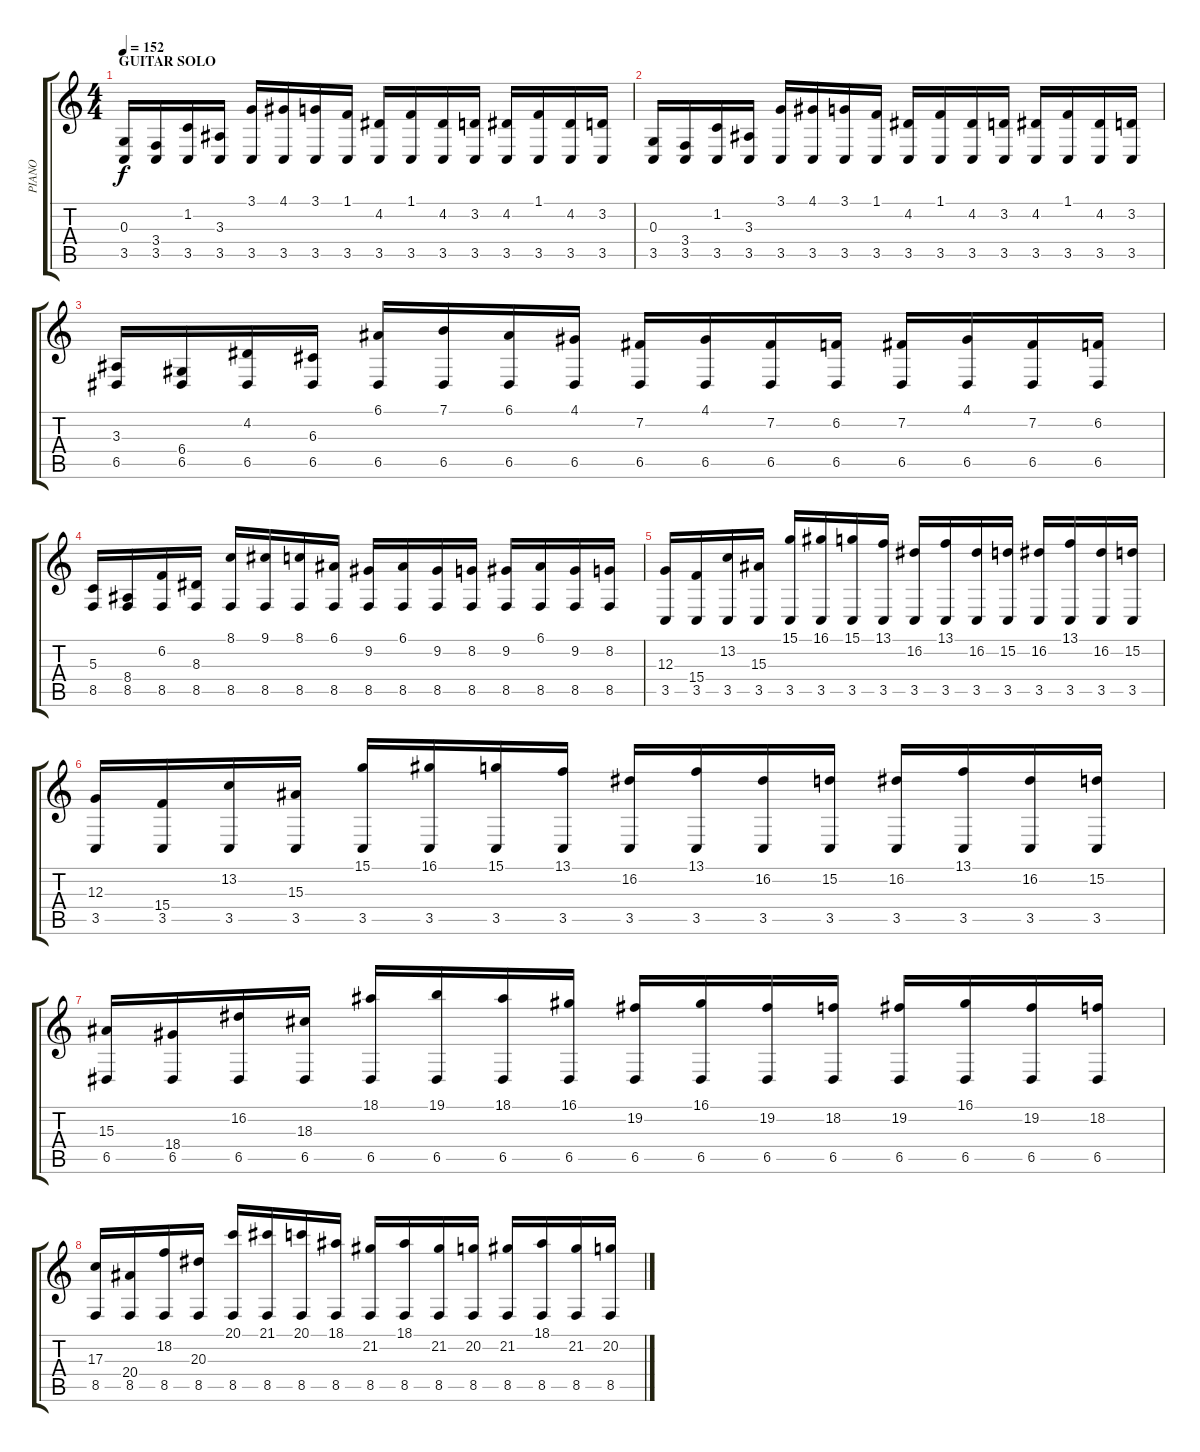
\track ("PIANO" "PIANO") {instrument acousticgrandpiano}
\staff {score tabs}
\tuning (E4 B3 G3 D3 A2 E2) {hide}
\ts (4 4)
\section ("" "GUITAR SOLO")
\tempo 152
\clef g2
\ks c
(0.3 3.5).16{dy f} (3.4 3.5).16 (1.2 3.5).16 (3.3 3.5).16 (3.1 3.5).16 (4.1 3.5).16 (3.1 3.5).16 (1.1 3.5).16 (4.2 3.5).16 (1.1 3.5).16 (4.2 3.5).16 (3.2 3.5).16 (4.2 3.5).16 (1.1 3.5).16 (4.2 3.5).16 (3.2 3.5).16 |
(0.3 3.5).16 (3.4 3.5).16 (1.2 3.5).16 (3.3 3.5).16 (3.1 3.5).16 (4.1 3.5).16 (3.1 3.5).16 (1.1 3.5).16 (4.2 3.5).16 (1.1 3.5).16 (4.2 3.5).16 (3.2 3.5).16 (4.2 3.5).16 (1.1 3.5).16 (4.2 3.5).16 (3.2 3.5).16 |
(3.3 6.5).16 (6.4 6.5).16 (4.2 6.5).16 (6.3 6.5).16 (6.1 6.5).16 (7.1 6.5).16 (6.1 6.5).16 (4.1 6.5).16 (7.2 6.5).16 (4.1 6.5).16 (7.2 6.5).16 (6.2 6.5).16 (7.2 6.5).16 (4.1 6.5).16 (7.2 6.5).16 (6.2 6.5).16 |
(5.3 8.5).16 (8.4 8.5).16 (6.2 8.5).16 (8.3 8.5).16 (8.1 8.5).16 (9.1 8.5).16 (8.1 8.5).16 (6.1 8.5).16 (9.2 8.5).16 (6.1 8.5).16 (9.2 8.5).16 (8.2 8.5).16 (9.2 8.5).16 (6.1 8.5).16 (9.2 8.5).16 (8.2 8.5).16 |
(12.3 3.5).16 (15.4 3.5).16 (13.2 3.5).16 (15.3 3.5).16 (15.1 3.5).16 (16.1 3.5).16 (15.1 3.5).16 (13.1 3.5).16 (16.2 3.5).16 (13.1 3.5).16 (16.2 3.5).16 (15.2 3.5).16 (16.2 3.5).16 (13.1 3.5).16 (16.2 3.5).16 (15.2 3.5).16 |
(12.3 3.5).16 (15.4 3.5).16 (13.2 3.5).16 (15.3 3.5).16 (15.1 3.5).16 (16.1 3.5).16 (15.1 3.5).16 (13.1 3.5).16 (16.2 3.5).16 (13.1 3.5).16 (16.2 3.5).16 (15.2 3.5).16 (16.2 3.5).16 (13.1 3.5).16 (16.2 3.5).16 (15.2 3.5).16 |
(15.3 6.5).16 (18.4 6.5).16 (16.2 6.5).16 (18.3 6.5).16 (18.1 6.5).16 (19.1 6.5).16 (18.1 6.5).16 (16.1 6.5).16 (19.2 6.5).16 (16.1 6.5).16 (19.2 6.5).16 (18.2 6.5).16 (19.2 6.5).16 (16.1 6.5).16 (19.2 6.5).16 (18.2 6.5).16 |
(17.3 8.5).16 (20.4 8.5).16 (18.2 8.5).16 (20.3 8.5).16 (20.1 8.5).16 (21.1 8.5).16 (20.1 8.5).16 (18.1 8.5).16 (21.2 8.5).16 (18.1 8.5).16 (21.2 8.5).16 (20.2 8.5).16 (21.2 8.5).16 (18.1 8.5).16 (21.2 8.5).16 (20.2 8.5).16
